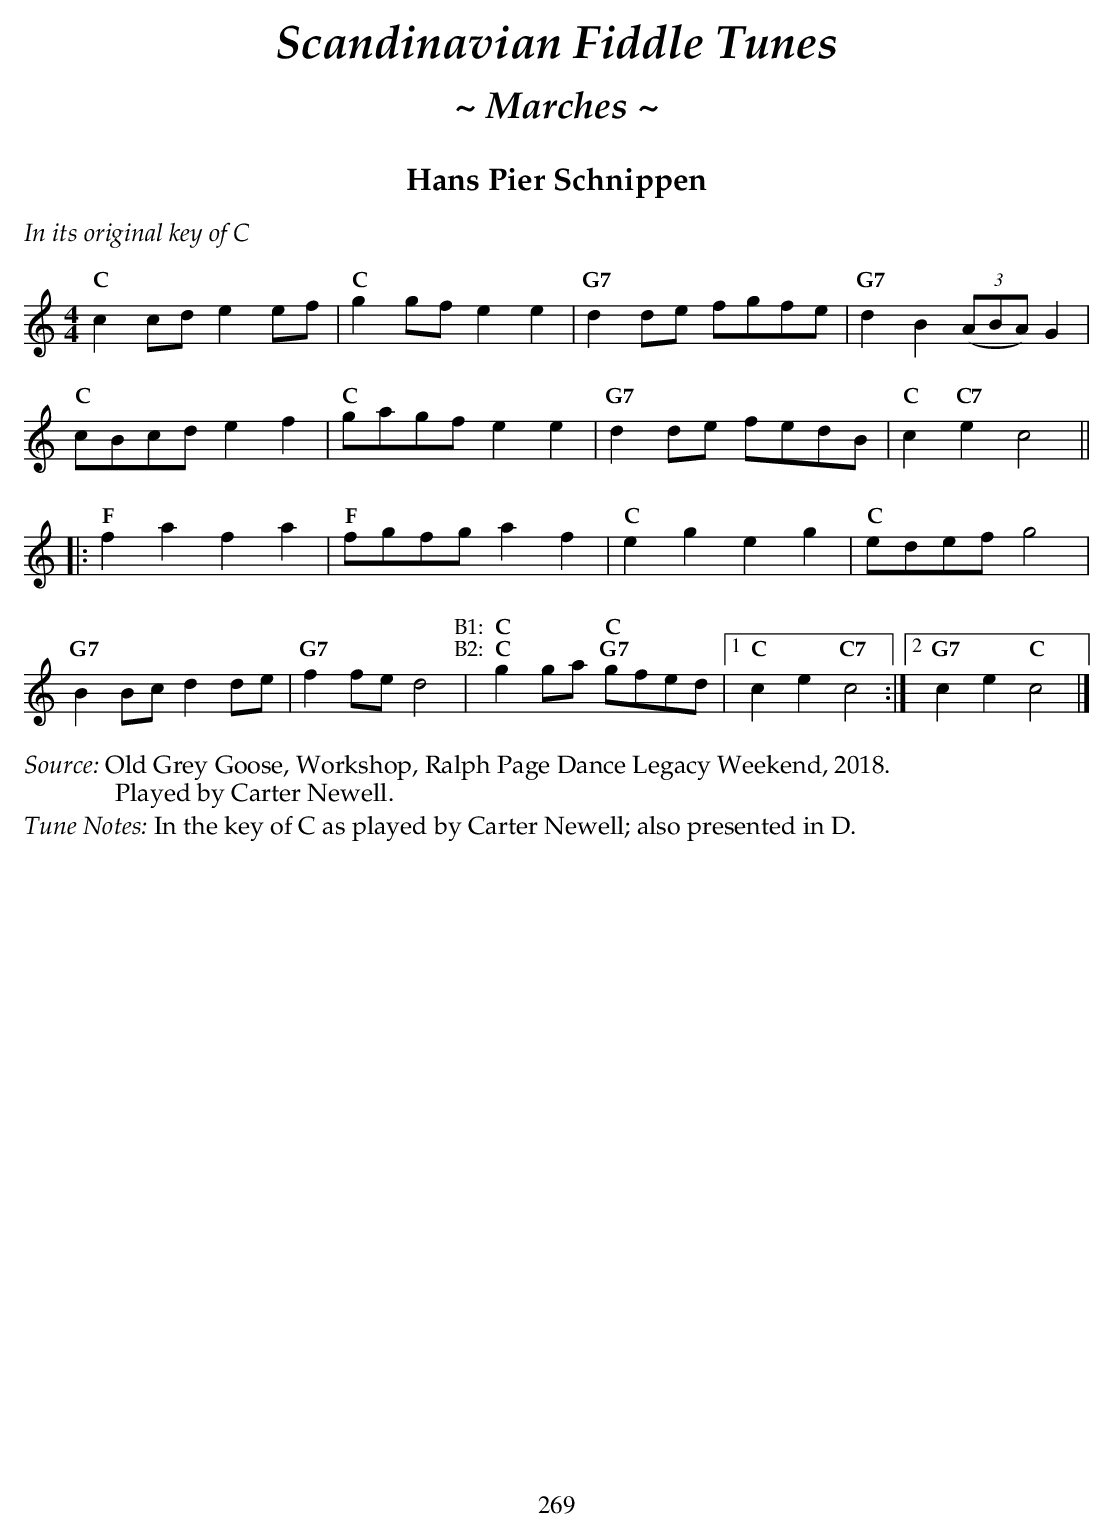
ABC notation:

X:1
T:Hans Pier Schnippen
U:s = !slide!
U:t = !trill!
M:4/4
L:1/8
K:C
%%text $2In its original key of C$0
%%vskip 10
"C" c2 cd e2 ef  | "C" g2 gf e2 e2 | "G7" d2 de fgfe | "G7" d2 B2 ((3 ABA) G2 |
"C" cBcd e2f2    | "C" gagf e2 e2  | "G7" d2 de fedB | "C" c2 "C7" e2 c4 ||
|: "F" f2 a2 f2 a2  | "F" fgfg a2 f2  | "C" e2 g2 e2 g2 | "C" edef g4 |
"G7" B2 Bc d2 de | "G7" f2 fe d4 "^B1:" "^B2:"       |  y "C;C" g2 ga "C;G7" gfed \
|1 "C" c2 e2 "C7" c4 :|2  "G7" c2 e2 "C" c4 |]
